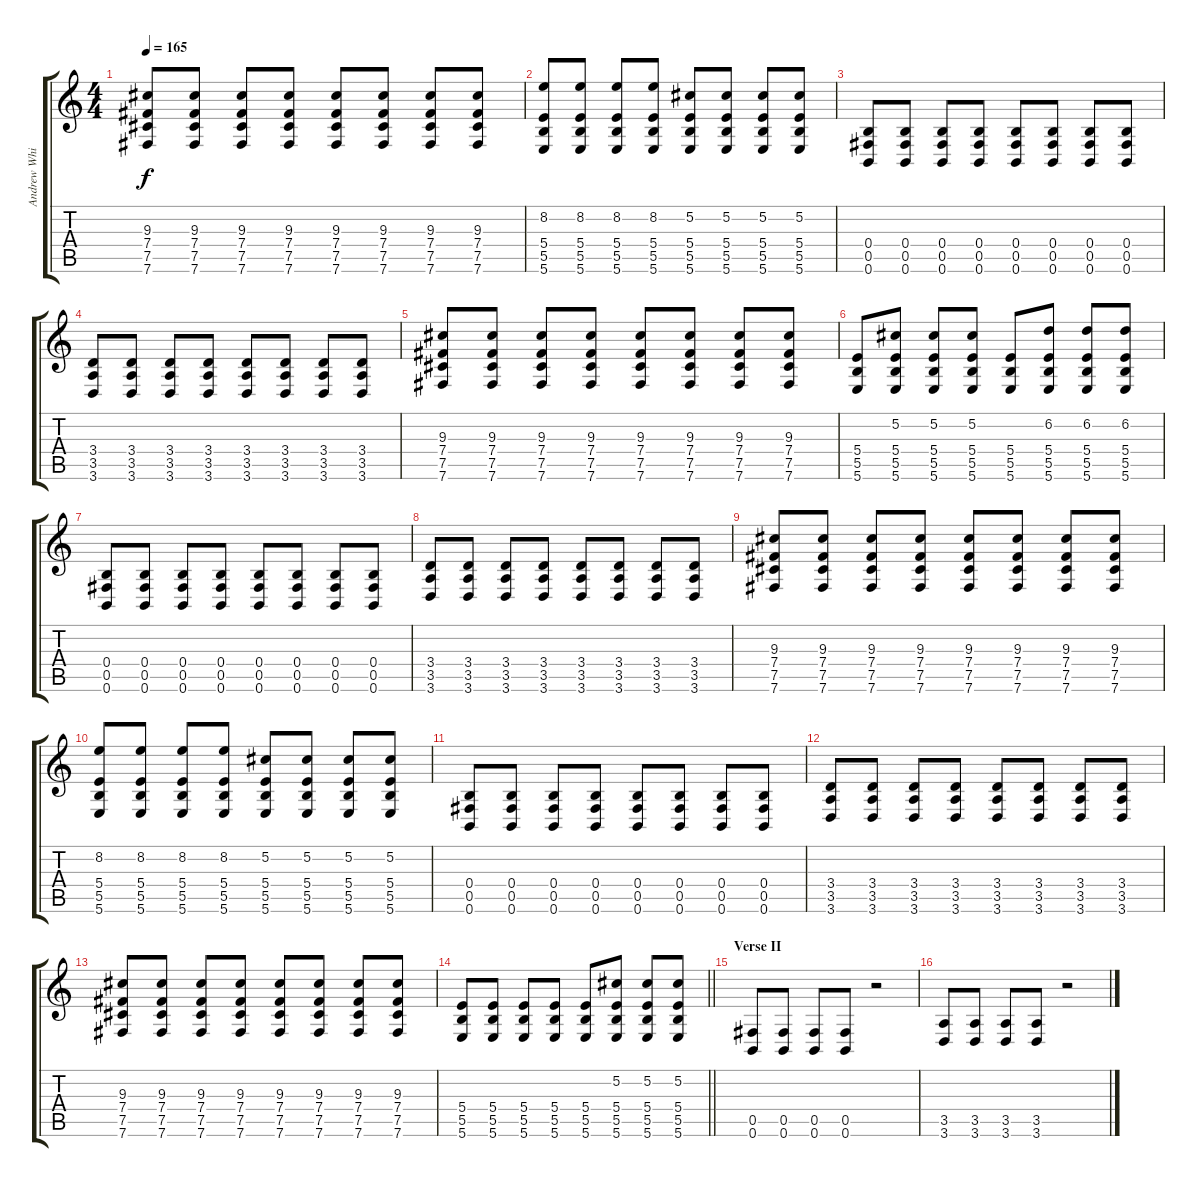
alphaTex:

\track ("Andrew Whiting" "Andrew Whi") {instrument distortionguitar}
\staff {score tabs}
\tuning (Db4 Ab3 E3 B2 Gb2 B1) {hide}
\ts (4 4)
\tempo 165
\clef g2
\ks c
(9.3 7.4 7.5 7.6).8{dy f} (9.3 7.4 7.5 7.6).8 (9.3 7.4 7.5 7.6).8 (9.3 7.4 7.5 7.6).8 (9.3 7.4 7.5 7.6).8 (9.3 7.4 7.5 7.6).8 (9.3 7.4 7.5 7.6).8 (9.3 7.4 7.5 7.6).8 |
(8.2 5.4 5.5 5.6).8 (8.2 5.4 5.5 5.6).8 (8.2 5.4 5.5 5.6).8 (8.2 5.4 5.5 5.6).8 (5.2 5.4 5.5 5.6).8 (5.2 5.4 5.5 5.6).8 (5.2 5.4 5.5 5.6).8 (5.2 5.4 5.5 5.6).8 |
(0.4 0.5 0.6).8 (0.4 0.5 0.6).8 (0.4 0.5 0.6).8 (0.4 0.5 0.6).8 (0.4 0.5 0.6).8 (0.4 0.5 0.6).8 (0.4 0.5 0.6).8 (0.4 0.5 0.6).8 |
(3.4 3.5 3.6).8 (3.4 3.5 3.6).8 (3.4 3.5 3.6).8 (3.4 3.5 3.6).8 (3.4 3.5 3.6).8 (3.4 3.5 3.6).8 (3.4 3.5 3.6).8 (3.4 3.5 3.6).8 |
(9.3 7.4 7.5 7.6).8 (9.3 7.4 7.5 7.6).8 (9.3 7.4 7.5 7.6).8 (9.3 7.4 7.5 7.6).8 (9.3 7.4 7.5 7.6).8 (9.3 7.4 7.5 7.6).8 (9.3 7.4 7.5 7.6).8 (9.3 7.4 7.5 7.6).8 |
(5.4 5.5 5.6).8 (5.2 5.4 5.5 5.6).8 (5.2 5.4 5.5 5.6).8 (5.2 5.4 5.5 5.6).8 (5.4 5.5 5.6).8 (6.2 5.4 5.5 5.6).8 (6.2 5.4 5.5 5.6).8 (6.2 5.4 5.5 5.6).8 |
(0.4 0.5 0.6).8 (0.4 0.5 0.6).8 (0.4 0.5 0.6).8 (0.4 0.5 0.6).8 (0.4 0.5 0.6).8 (0.4 0.5 0.6).8 (0.4 0.5 0.6).8 (0.4 0.5 0.6).8 |
(3.4 3.5 3.6).8 (3.4 3.5 3.6).8 (3.4 3.5 3.6).8 (3.4 3.5 3.6).8 (3.4 3.5 3.6).8 (3.4 3.5 3.6).8 (3.4 3.5 3.6).8 (3.4 3.5 3.6).8 |
(9.3 7.4 7.5 7.6).8 (9.3 7.4 7.5 7.6).8 (9.3 7.4 7.5 7.6).8 (9.3 7.4 7.5 7.6).8 (9.3 7.4 7.5 7.6).8 (9.3 7.4 7.5 7.6).8 (9.3 7.4 7.5 7.6).8 (9.3 7.4 7.5 7.6).8 |
(8.2 5.4 5.5 5.6).8 (8.2 5.4 5.5 5.6).8 (8.2 5.4 5.5 5.6).8 (8.2 5.4 5.5 5.6).8 (5.2 5.4 5.5 5.6).8 (5.2 5.4 5.5 5.6).8 (5.2 5.4 5.5 5.6).8 (5.2 5.4 5.5 5.6).8 |
(0.4 0.5 0.6).8 (0.4 0.5 0.6).8 (0.4 0.5 0.6).8 (0.4 0.5 0.6).8 (0.4 0.5 0.6).8 (0.4 0.5 0.6).8 (0.4 0.5 0.6).8 (0.4 0.5 0.6).8 |
(3.4 3.5 3.6).8 (3.4 3.5 3.6).8 (3.4 3.5 3.6).8 (3.4 3.5 3.6).8 (3.4 3.5 3.6).8 (3.4 3.5 3.6).8 (3.4 3.5 3.6).8 (3.4 3.5 3.6).8 |
(9.3 7.4 7.5 7.6).8 (9.3 7.4 7.5 7.6).8 (9.3 7.4 7.5 7.6).8 (9.3 7.4 7.5 7.6).8 (9.3 7.4 7.5 7.6).8 (9.3 7.4 7.5 7.6).8 (9.3 7.4 7.5 7.6).8 (9.3 7.4 7.5 7.6).8 |
\barLineRight lightlight
(5.4 5.5 5.6).8 (5.4 5.5 5.6).8 (5.4 5.5 5.6).8 (5.4 5.5 5.6).8 (5.4 5.5 5.6).8 (5.2 5.4 5.5 5.6).8 (5.2 5.4 5.5 5.6).8 (5.2 5.4 5.5 5.6).8 |
\section ("" "Verse II")
(0.5 0.6).8 (0.5 0.6).8 (0.5 0.6).8 (0.5 0.6).8 r.2 |
(3.5 3.6).8 (3.5 3.6).8 (3.5 3.6).8 (3.5 3.6).8 r.2
